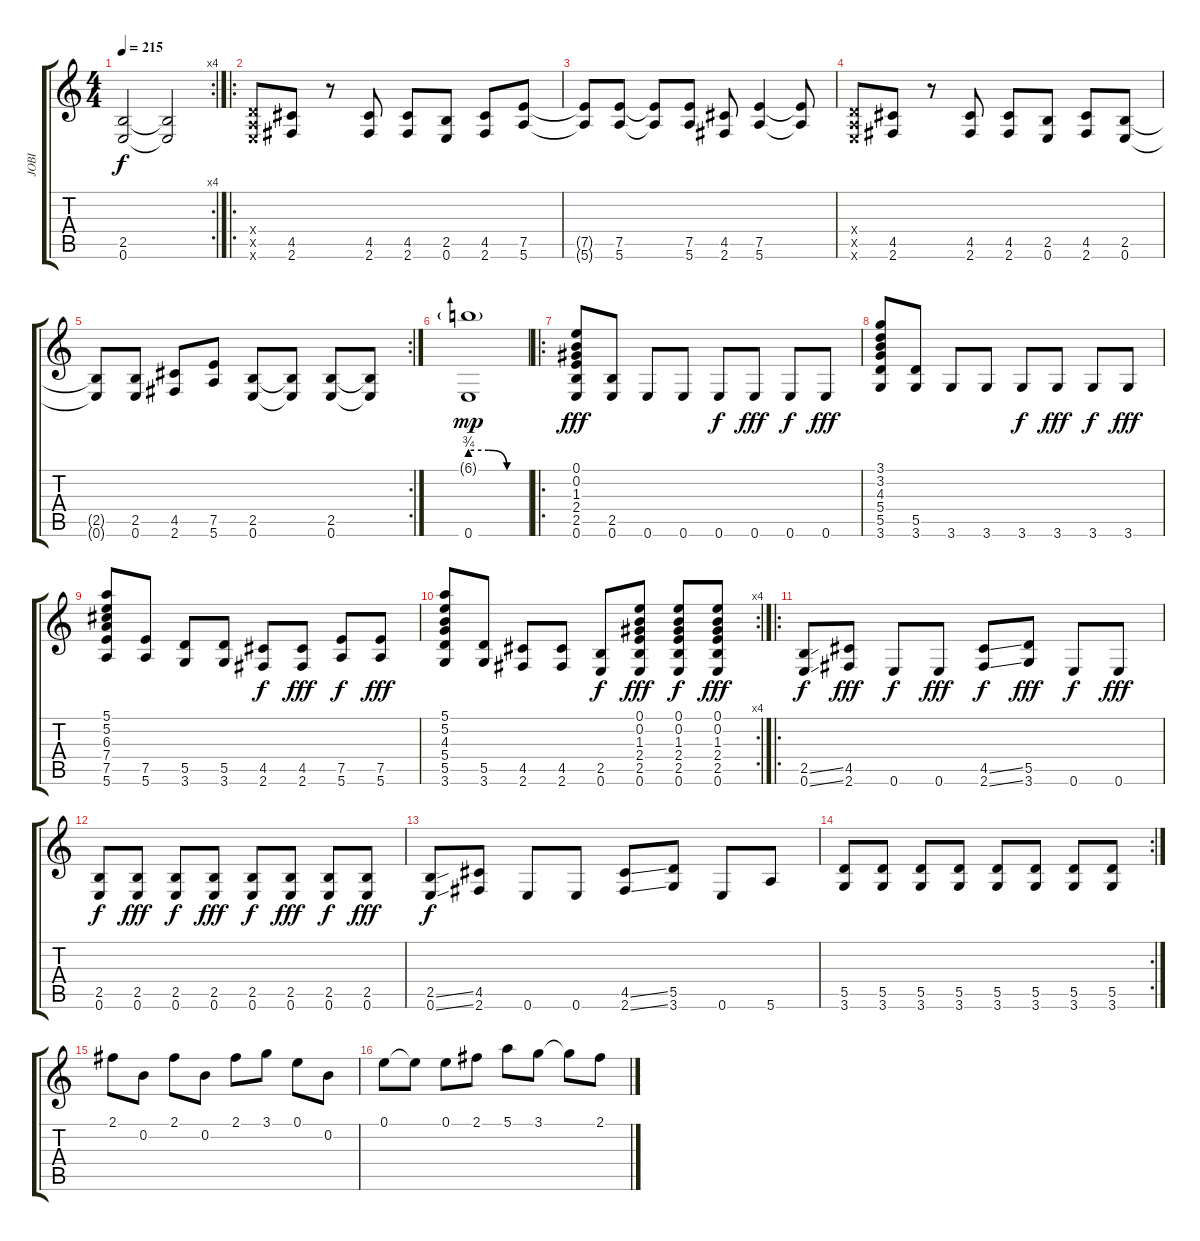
\track ("JOBI" "JOBI") {instrument distortionguitar}
\staff {score tabs}
\tuning (E4 B3 G3 D3 A2 E2) {hide}
\rc 4
\ts (4 4)
\tempo 215
\clef g2
\ks c
(2.5{t} 0.6{t}).2{dy f} (2.5{t} 0.6{t}).2 |
\ro
(0.4{x} 0.5{x} 0.6{x}).8 (4.5 2.6).8 r.8 (4.5 2.6).8 (4.5 2.6).8 (2.5 0.6).8 (4.5 2.6).8 (7.5 5.6).8 |
(7.5{t} 5.6{t}).8 (7.5 5.6).8 (7.5{t} 5.6{t}).8 (7.5 5.6).8 (4.5 2.6).8 (7.5 5.6).4 (7.5{t} 5.6{t}).8 |
(0.4{x} 0.5{x} 0.6{x}).8 (4.5 2.6).8 r.8 (4.5 2.6).8 (4.5 2.6).8 (2.5 0.6).8 (4.5 2.6).8 (2.5 0.6).8 |
\rc 2
(2.5{t} 0.6{t}).8 (2.5 0.6).8 (4.5 2.6).8 (7.5 5.6).8 (2.5 0.6).8 (2.5{t} 0.6{t}).8 (2.5 0.6).8 (2.5{t} 0.6{t}).8 |
(6.1{be (custom 0 3 20 3 40 0 60 0) g} 0.6).1{dy mp} |
\ro
(0.1 0.2 1.3 2.4 2.5 0.6).8{dy fff balance 8 instrument distortionguitar} (2.5 0.6).8 0.6.8 0.6.8 0.6.8{dy f} 0.6.8{dy fff} 0.6.8{dy f} 0.6.8{dy fff} |
(3.1 3.2 4.3 5.4 5.5 3.6).8 (5.5 3.6).8 3.6.8 3.6.8 3.6.8{dy f} 3.6.8{dy fff} 3.6.8{dy f} 3.6.8{dy fff} |
(5.1 5.2 6.3 7.4 7.5 5.6).8 (7.5 5.6).8 (5.5 3.6).8 (5.5 3.6).8 (4.5 2.6).8{dy f} (4.5 2.6).8{dy fff} (7.5 5.6).8{dy f} (7.5 5.6).8{dy fff} |
\rc 4
(5.1 5.2 4.3 5.4 5.5 3.6).8 (5.5 3.6).8 (4.5 2.6).8 (4.5 2.6).8 (2.5 0.6).8{dy f} (0.1 0.2 1.3 2.4 2.5 0.6).8{dy fff} (0.1 0.2 1.3 2.4 2.5 0.6).8{dy f} (0.1 0.2 1.3 2.4 2.5 0.6).8{dy fff} |
\ro
(2.5{ss} 0.6{ss}).8{dy f} (4.5 2.6).8{dy fff} 0.6.8{dy f} 0.6.8{dy fff} (4.5{ss} 2.6{ss}).8{dy f} (5.5 3.6).8{dy fff} 0.6.8{dy f} 0.6.8{dy fff} |
(2.5 0.6).8{dy f} (2.5 0.6).8{dy fff} (2.5 0.6).8{dy f} (2.5 0.6).8{dy fff} (2.5 0.6).8{dy f} (2.5 0.6).8{dy fff} (2.5 0.6).8{dy f} (2.5 0.6).8{dy fff} |
(2.5{ss} 0.6{ss}).8{dy f} (4.5 2.6).8 0.6.8 0.6.8 (4.5{ss} 2.6{ss}).8 (5.5 3.6).8 0.6.8 5.6.8 |
\rc 2
(5.5 3.6).8 (5.5 3.6).8 (5.5 3.6).8 (5.5 3.6).8 (5.5 3.6).8 (5.5 3.6).8 (5.5 3.6).8 (5.5 3.6).8 |
2.1.8{instrument overdrivenguitar} 0.2.8 2.1.8 0.2.8 2.1.8 3.1.8 0.1.8 0.2.8 |
0.1.8 0.1{t}.8 0.1.8 2.1.8 5.1.8 3.1.8 3.1{t}.8 2.1.8
